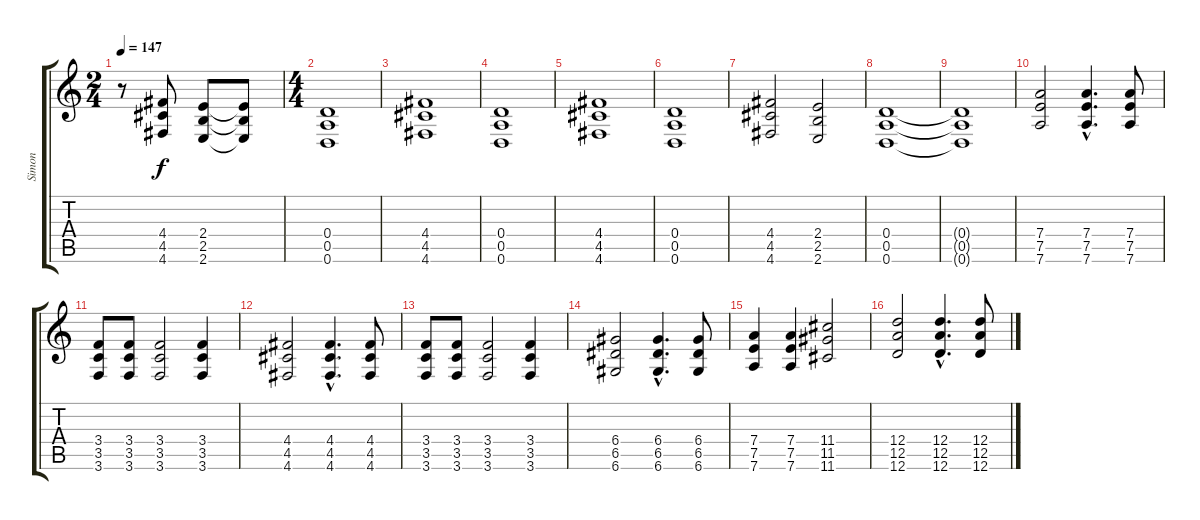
\track ("Simon" "Simon") {instrument electricguitarclean}
\staff {score tabs}
\tuning (E4 B3 G3 D3 A2 D2) {hide}
\ts (2 4)
\tempo 147
\clef g2
\ks c
r.8{dy f instrument distortionguitar} (4.4 4.5 4.6).8 (2.4 2.5 2.6).8 (2.4{t} 2.5{t} 2.6{t}).8 |
\ts (4 4)
(0.4 0.5 0.6).1{instrument distortionguitar} |
(4.4 4.5 4.6).1 |
(0.4 0.5 0.6).1{instrument distortionguitar} |
(4.4 4.5 4.6).1{instrument distortionguitar} |
(0.4 0.5 0.6).1{instrument distortionguitar} |
(4.4 4.5 4.6).2{instrument distortionguitar} (2.4 2.5 2.6).2 |
(0.4 0.5 0.6).1{instrument distortionguitar} |
(0.4{t} 0.5{t} 0.6{t}).1 |
(7.4 7.5 7.6).2{instrument electricguitarclean} (7.4{hac} 7.5{hac} 7.6{hac}).4{d} (7.4 7.5 7.6).8 |
(3.4 3.5 3.6).8{instrument electricguitarclean} (3.4 3.5 3.6).8 (3.4 3.5 3.6).2 (3.4 3.5 3.6).4 |
(4.4 4.5 4.6).2{instrument electricguitarclean} (4.4{hac} 4.5{hac} 4.6{hac}).4{d} (4.4 4.5 4.6).8 |
(3.4 3.5 3.6).8{instrument electricguitarclean} (3.4 3.5 3.6).8 (3.4 3.5 3.6).2 (3.4 3.5 3.6).4 |
(6.4 6.5 6.6).2{instrument electricguitarclean} (6.4{hac} 6.5{hac} 6.6{hac}).4{d} (6.4 6.5 6.6).8 |
(7.4 7.5 7.6).4{instrument electricguitarclean} (7.4 7.5 7.6).4 (11.4 11.5 11.6).2 |
(12.4 12.5 12.6).2{instrument electricguitarclean} (12.4{hac} 12.5{hac} 12.6{hac}).4{d} (12.4 12.5 12.6).8
